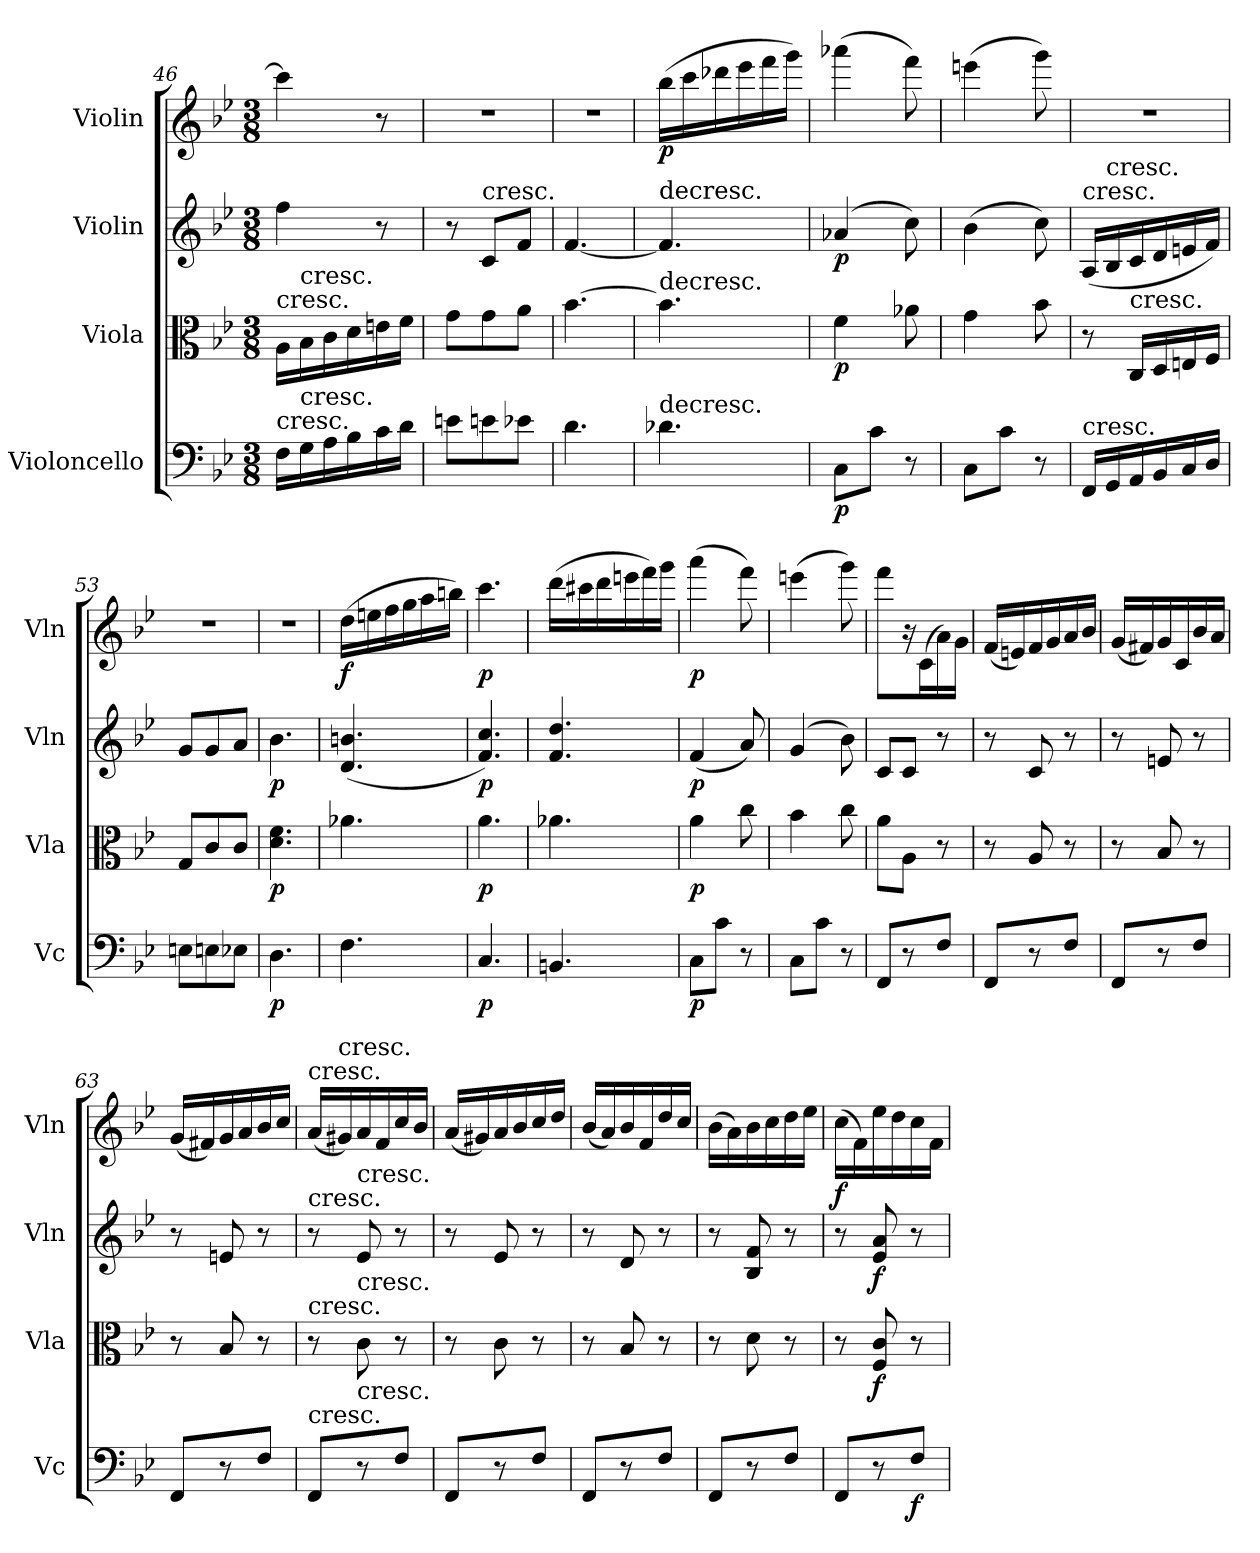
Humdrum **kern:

**kern	**dynam	**kern	**dynam	**kern	**dynam	**kern	**dynam
*part4	*part4	*part3	*part3	*part2	*part2	*part1	*part1
*staff4	*staff4	*staff3	*staff3	*staff2	*staff2	*staff1	*staff1
*I"Violoncello	*	*I"Viola	*	*I"Violin	*	*I"Violin	*
*I'Vc	*	*I'Vla	*	*I'Vln	*	*I'Vln	*
*clefF4	*	*clefC3	*	*clefG2	*	*clefG2	*
*k[b-e-]	*	*k[b-e-]	*	*k[b-e-]	*	*k[b-e-]	*
*M3/8	*	*M3/8	*	*M3/8	*	*M3/8	*
=46	=46	=46	=46	=46	=46	=46	=46
!	!	!LO:TX:t=cresc.	!	!	!	!	!
!LO:TX:t=cresc.	!	!	!	!	!	!	!
16F\LL	.	16A\LL	.	4ff\	.	4ccc\]	.
!	!	!LO:TX:t=cresc.	!	!	!	!	!
!LO:TX:t=cresc.	!	!	!	!	!	!	!
16G\	.	16B-\	.	.	.	.	.
16A\	.	16c\	.	.	.	.	.
16B-\	.	16d\	.	.	.	.	.
16c\	.	16en\	.	8r	.	8r	.
16d\JJ	.	16f\JJ	.	.	.	.	.
=47	=47	=47	=47	=47	=47	=47	=47
8en\L	.	8g\L	.	8r	.	4.r	.
!	!	!	!	!LO:TX:t=cresc.	!	!	!
8en\	.	8g\	.	8c/L	.	.	.
8e-X\J	.	8a\J	.	8f/J	.	.	.
=48	=48	=48	=48	=48	=48	=48	=48
4.d\	.	[4.b-\	.	[4.f/	.	4.r	.
=49	=49	=49	=49	=49	=49	=49	=49
!	!	!	!	!LO:TX:t=decresc.	!	!	!
!	!	!LO:TX:t=decresc.	!	!	!	!	!
!LO:TX:t=decresc.	!	!	!	!	!	!	!
4.d-X\	.	4.b-\]	.	4.f/]	.	(16bb-\LL	p
.	.	.	.	.	.	16ccc\	.
.	.	.	.	.	.	16ddd-X\	.
.	.	.	.	.	.	16eee-\	.
.	.	.	.	.	.	16fff\	.
.	.	.	.	.	.	16ggg\JJ)	.
=50	=50	=50	=50	=50	=50	=50	=50
8C\L	p	4f\	p	(4a-X/	p	(4aaa-X\	.
8c\J	.	.	.	.	.	.	.
8r	.	8a-X\	.	8cc\)	.	8fff\)	.
=51	=51	=51	=51	=51	=51	=51	=51
8C\L	.	4g\	.	(4b-\	.	(4eeen\	.
8c\J	.	.	.	.	.	.	.
8r	.	8b-\	.	8cc\)	.	8ggg\)	.
=52	=52	=52	=52	=52	=52	=52	=52
!	!	!	!	!LO:TX:t=cresc.	!	!	!
!LO:TX:t=cresc.	!	!	!	!	!	!	!
16FF/LL	.	8r	.	(16A/LL	.	4.r	.
!	!	!	!	!LO:TX:t=cresc.	!	!	!
16GG/	.	.	.	16B-/	.	.	.
!	!	!LO:TX:t=cresc.	!	!	!	!	!
16AA/	.	16C/LL	.	16c/	.	.	.
16BB-/	.	16D/	.	16d/	.	.	.
16C/	.	16En/	.	16en/	.	.	.
16D/JJ	.	16F/JJ	.	16f/JJ)	.	.	.
=53	=53	=53	=53	=53	=53	=53	=53
8En\L	.	8G/L	.	8g/L	.	4.r	.
8En\	.	8c/	.	8g/	.	.	.
8E-X\J	.	8c/J	.	8a/J	.	.	.
=54	=54	=54	=54	=54	=54	=54	=54
4.D\	p	4.d\ 4.f\	p	4.b-\	p	4.r	.
=55	=55	=55	=55	=55	=55	=55	=55
4.F\	.	4.a-X\	.	(4.d/ 4.bn/	.	(16dd\LL	f
.	.	.	.	.	.	16een\	.
.	.	.	.	.	.	16ff\	.
.	.	.	.	.	.	16gg\	.
.	.	.	.	.	.	16aa\	.
.	.	.	.	.	.	16bbn\JJ)	.
=56	=56	=56	=56	=56	=56	=56	=56
4.C/	p	4.a\	p	4.f/ 4.cc/)	p	4.ccc\	p
=57	=57	=57	=57	=57	=57	=57	=57
4.BBn/	.	4.a-X\	.	4.f/ 4.dd/	.	(16ddd\LL	.
.	.	.	.	.	.	16ccc#X\	.
.	.	.	.	.	.	16ddd\	.
.	.	.	.	.	.	16eeen\	.
.	.	.	.	.	.	16fff\)	.
.	.	.	.	.	.	16ggg\JJ	.
=58	=58	=58	=58	=58	=58	=58	=58
8C\L	p	4a\	p	(4f/	p	(4aaa\	p
8c\J	.	.	.	.	.	.	.
8r	.	8cc\	.	8a/)	.	8fff\)	.
=59	=59	=59	=59	=59	=59	=59	=59
8C\L	.	4b-\	.	(4g/	.	(4eeen\	.
8c\J	.	.	.	.	.	.	.
8r	.	8cc\	.	8b-\)	.	8ggg\)	.
=60	=60	=60	=60	=60	=60	=60	=60
8FF/L	.	8a\L	.	8c/L	.	8fff\L	.
8r	.	8A\J	.	8c/J	.	16r	.
.	.	.	.	.	.	(16c\L	.
8F/J	.	8r	.	8r	.	16a\)	.
.	.	.	.	.	.	16g\JJ	.
=61	=61	=61	=61	=61	=61	=61	=61
8FF/L	.	8r	.	8r	.	(16f/LL	.
.	.	.	.	.	.	16en/)	.
8r	.	8A/	.	8c/	.	16f/	.
.	.	.	.	.	.	16g/	.
8F/J	.	8r	.	8r	.	16a/	.
.	.	.	.	.	.	16b-/JJ	.
=62	=62	=62	=62	=62	=62	=62	=62
8FF/L	.	8r	.	8r	.	(16g/LL	.
.	.	.	.	.	.	16f#X/)	.
8r	.	8B-/	.	8en/	.	16g/	.
.	.	.	.	.	.	16c/	.
8F/J	.	8r	.	8r	.	16b-/	.
.	.	.	.	.	.	16a/JJ	.
=63	=63	=63	=63	=63	=63	=63	=63
8FF/L	.	8r	.	8r	.	(16g/LL	.
.	.	.	.	.	.	16f#X/)	.
8r	.	8B-/	.	8en/	.	16g/	.
.	.	.	.	.	.	16a/	.
8F/J	.	8r	.	8r	.	16b-/	.
.	.	.	.	.	.	16cc/JJ	.
=64	=64	=64	=64	=64	=64	=64	=64
!	!	!	!	!	!	!LO:TX:t=cresc.	!
!	!	!	!	!LO:TX:t=cresc.	!	!	!
!	!	!LO:TX:t=cresc.	!	!	!	!	!
!LO:TX:t=cresc.	!	!	!	!	!	!	!
8FF/L	.	8r	.	8r	.	(16a/LL	.
!	!	!	!	!	!	!LO:TX:t=cresc.	!
.	.	.	.	.	.	16g#X/)	.
!	!	!	!	!LO:TX:t=cresc.	!	!	!
!	!	!LO:TX:t=cresc.	!	!	!	!	!
!LO:TX:t=cresc.	!	!	!	!	!	!	!
8r	.	8c\	.	8e-/	.	16a/	.
.	.	.	.	.	.	16f/	.
8F/J	.	8r	.	8r	.	16cc/	.
.	.	.	.	.	.	16b-/JJ	.
=65	=65	=65	=65	=65	=65	=65	=65
8FF/L	.	8r	.	8r	.	(16a/LL	.
.	.	.	.	.	.	16g#X/)	.
8r	.	8c\	.	8e-/	.	16a/	.
.	.	.	.	.	.	16b-/	.
8F/J	.	8r	.	8r	.	16cc/	.
.	.	.	.	.	.	16dd/JJ	.
=66	=66	=66	=66	=66	=66	=66	=66
8FF/L	.	8r	.	8r	.	(16b-/LL	.
.	.	.	.	.	.	16a/)	.
8r	.	8B-/	.	8d/	.	16b-/	.
.	.	.	.	.	.	16f/	.
8F/J	.	8r	.	8r	.	16dd/	.
.	.	.	.	.	.	16cc/JJ	.
=67	=67	=67	=67	=67	=67	=67	=67
8FF/L	.	8r	.	8r	.	(16b-\LL	.
.	.	.	.	.	.	16a\)	.
8r	.	8d\	.	8B-/ 8f/	.	16b-\	.
.	.	.	.	.	.	16cc\	.
8F/J	.	8r	.	8r	.	16dd\	.
.	.	.	.	.	.	16ee-\JJ	.
=68	=68	=68	=68	=68	=68	=68	=68
8FF/L	.	8r	.	8r	.	(16cc\LL	f
.	.	.	.	.	.	16f\)	.
8r	.	8F/ 8c/	f	8e-/ 8a/	f	16ee-\	.
.	.	.	.	.	.	16dd\	.
8F/J	f	8r	.	8r	.	16cc\	.
.	.	.	.	.	.	16f\JJ	.
=	=	=	=	=	=	=	=
*-	*-	*-	*-	*-	*-	*-	*-
